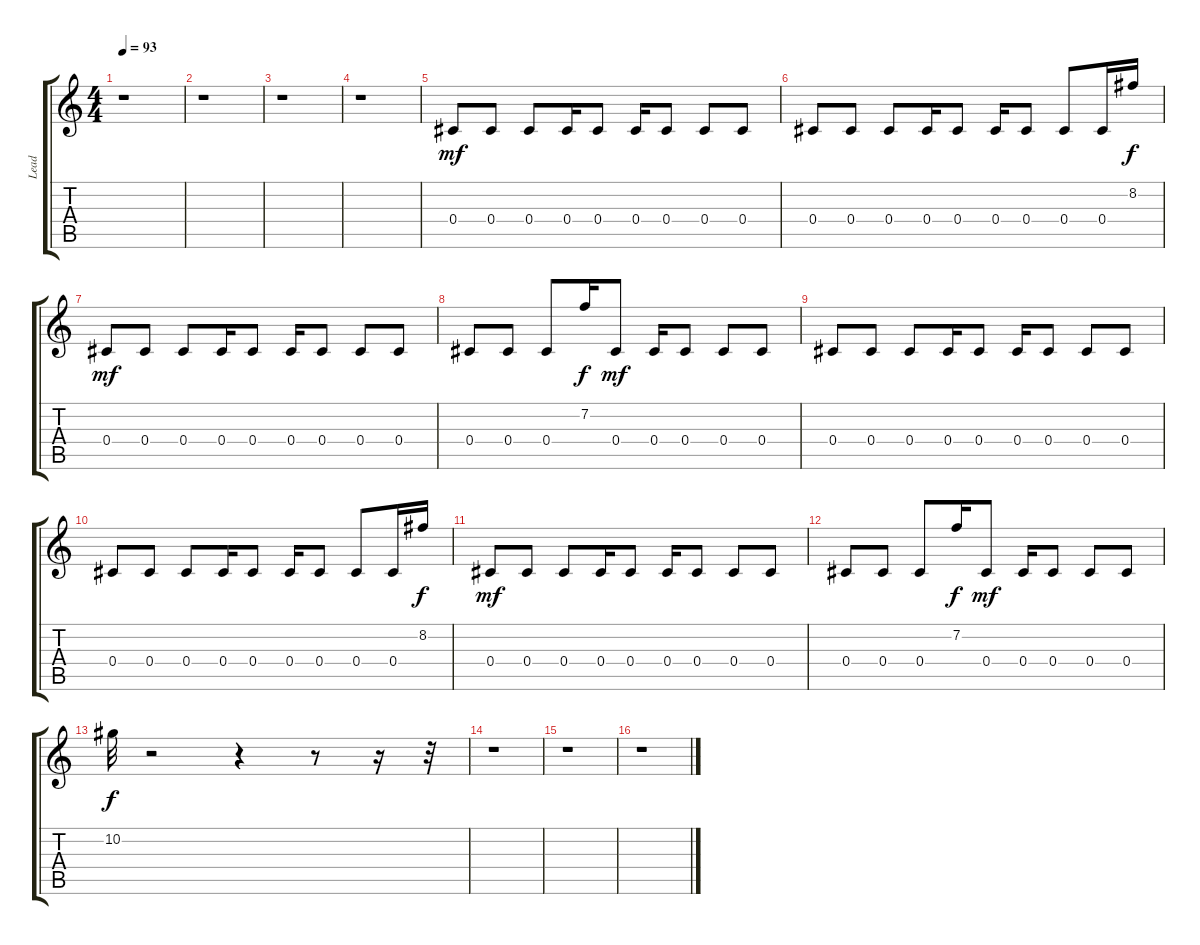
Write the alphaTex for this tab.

\track ("Lead" "Lead") {instrument acousticguitarsteel}
\staff {score tabs}
\tuning (Eb4 Bb3 Gb3 Db3 Ab2 Db2) {hide}
\ts (4 4)
\tempo 93
\clef g2
\ks c
r.1{dy f} |
r.1 |
r.1 |
r.1 |
0.4.8{dy mf} 0.4.8 0.4.8 0.4.16 0.4.8 0.4.16 0.4.8 0.4.8 0.4.8 |
0.4.8 0.4.8 0.4.8 0.4.16 0.4.8 0.4.16 0.4.8 0.4.8 0.4.16 8.2.16{dy f} |
0.4.8{dy mf} 0.4.8 0.4.8 0.4.16 0.4.8 0.4.16 0.4.8 0.4.8 0.4.8 |
0.4.8 0.4.8 0.4.8 7.2.16{dy f} 0.4.8{dy mf} 0.4.16 0.4.8 0.4.8 0.4.8 |
0.4.8 0.4.8 0.4.8 0.4.16 0.4.8 0.4.16 0.4.8 0.4.8 0.4.8 |
0.4.8 0.4.8 0.4.8 0.4.16 0.4.8 0.4.16 0.4.8 0.4.8 0.4.16 8.2.16{dy f} |
0.4.8{dy mf} 0.4.8 0.4.8 0.4.16 0.4.8 0.4.16 0.4.8 0.4.8 0.4.8 |
0.4.8 0.4.8 0.4.8 7.2.16{dy f} 0.4.8{dy mf} 0.4.16 0.4.8 0.4.8 0.4.8 |
10.2.32{dy f} r.2 r.4 r.8 r.16 r.32 |
r.1 |
r.1 |
r.1
